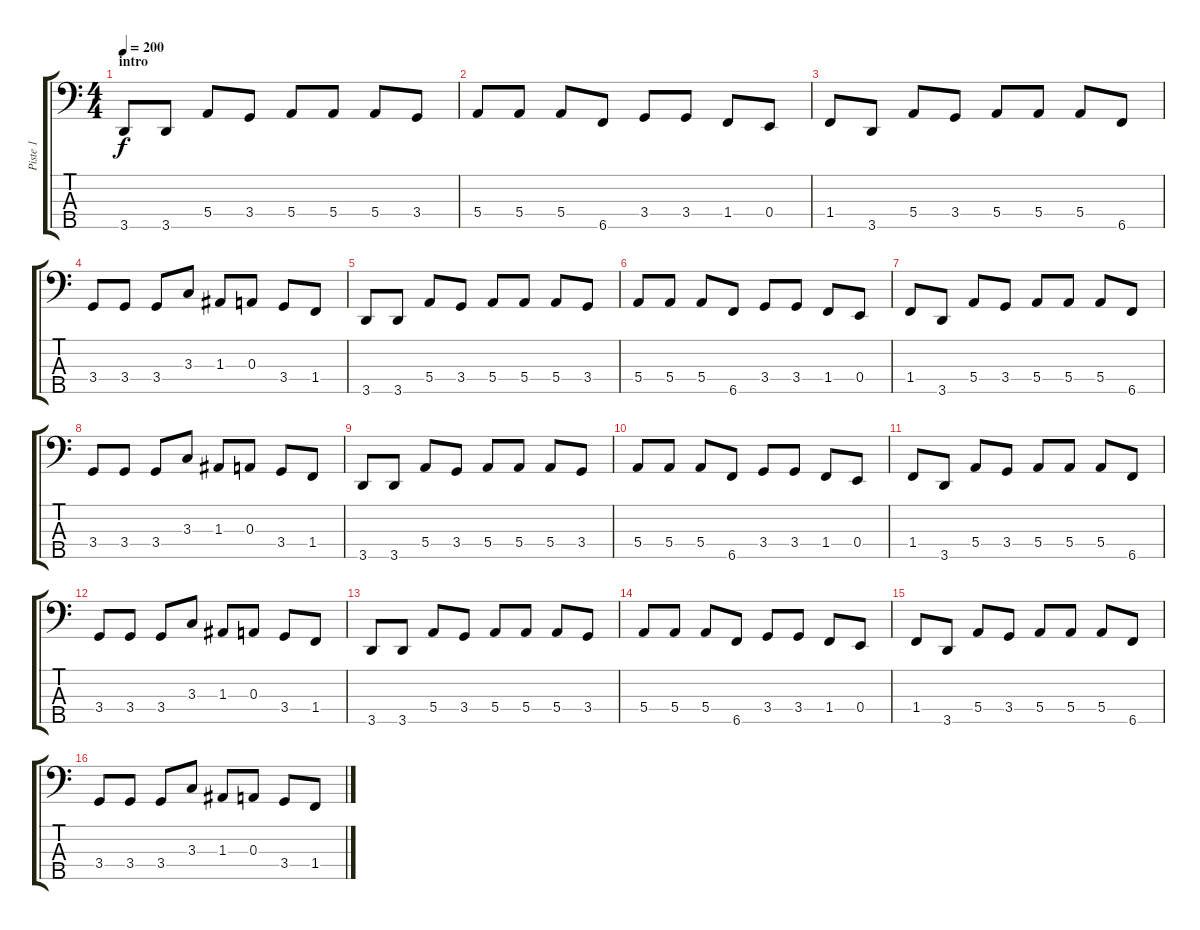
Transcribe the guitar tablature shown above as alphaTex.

\track ("Piste 1" "Piste 1") {instrument electricbasspick}
\staff {score tabs}
\tuning (G2 D2 A1 E1 B0) {hide}
\ts (4 4)
\section ("" "intro")
\tempo 200
\clef f4
\ks c
3.5.8{dy f instrument electricbasspick} 3.5.8 5.4.8 3.4.8 5.4.8 5.4.8 5.4.8 3.4.8 |
5.4.8 5.4.8 5.4.8 6.5.8 3.4.8 3.4.8 1.4.8 0.4.8 |
1.4.8 3.5.8 5.4.8 3.4.8 5.4.8 5.4.8 5.4.8 6.5.8 |
3.4.8 3.4.8 3.4.8 3.3.8 1.3.8 0.3.8 3.4.8 1.4.8 |
3.5.8 3.5.8 5.4.8 3.4.8 5.4.8 5.4.8 5.4.8 3.4.8 |
5.4.8 5.4.8 5.4.8 6.5.8 3.4.8 3.4.8 1.4.8 0.4.8 |
1.4.8 3.5.8 5.4.8 3.4.8 5.4.8 5.4.8 5.4.8 6.5.8 |
3.4.8 3.4.8 3.4.8 3.3.8 1.3.8 0.3.8 3.4.8 1.4.8 |
3.5.8 3.5.8 5.4.8 3.4.8 5.4.8 5.4.8 5.4.8 3.4.8 |
5.4.8 5.4.8 5.4.8 6.5.8 3.4.8 3.4.8 1.4.8 0.4.8 |
1.4.8 3.5.8 5.4.8 3.4.8 5.4.8 5.4.8 5.4.8 6.5.8 |
3.4.8 3.4.8 3.4.8 3.3.8 1.3.8 0.3.8 3.4.8 1.4.8 |
3.5.8 3.5.8 5.4.8 3.4.8 5.4.8 5.4.8 5.4.8 3.4.8 |
5.4.8 5.4.8 5.4.8 6.5.8 3.4.8 3.4.8 1.4.8 0.4.8 |
1.4.8 3.5.8 5.4.8 3.4.8 5.4.8 5.4.8 5.4.8 6.5.8 |
3.4.8 3.4.8 3.4.8 3.3.8 1.3.8 0.3.8 3.4.8 1.4.8
